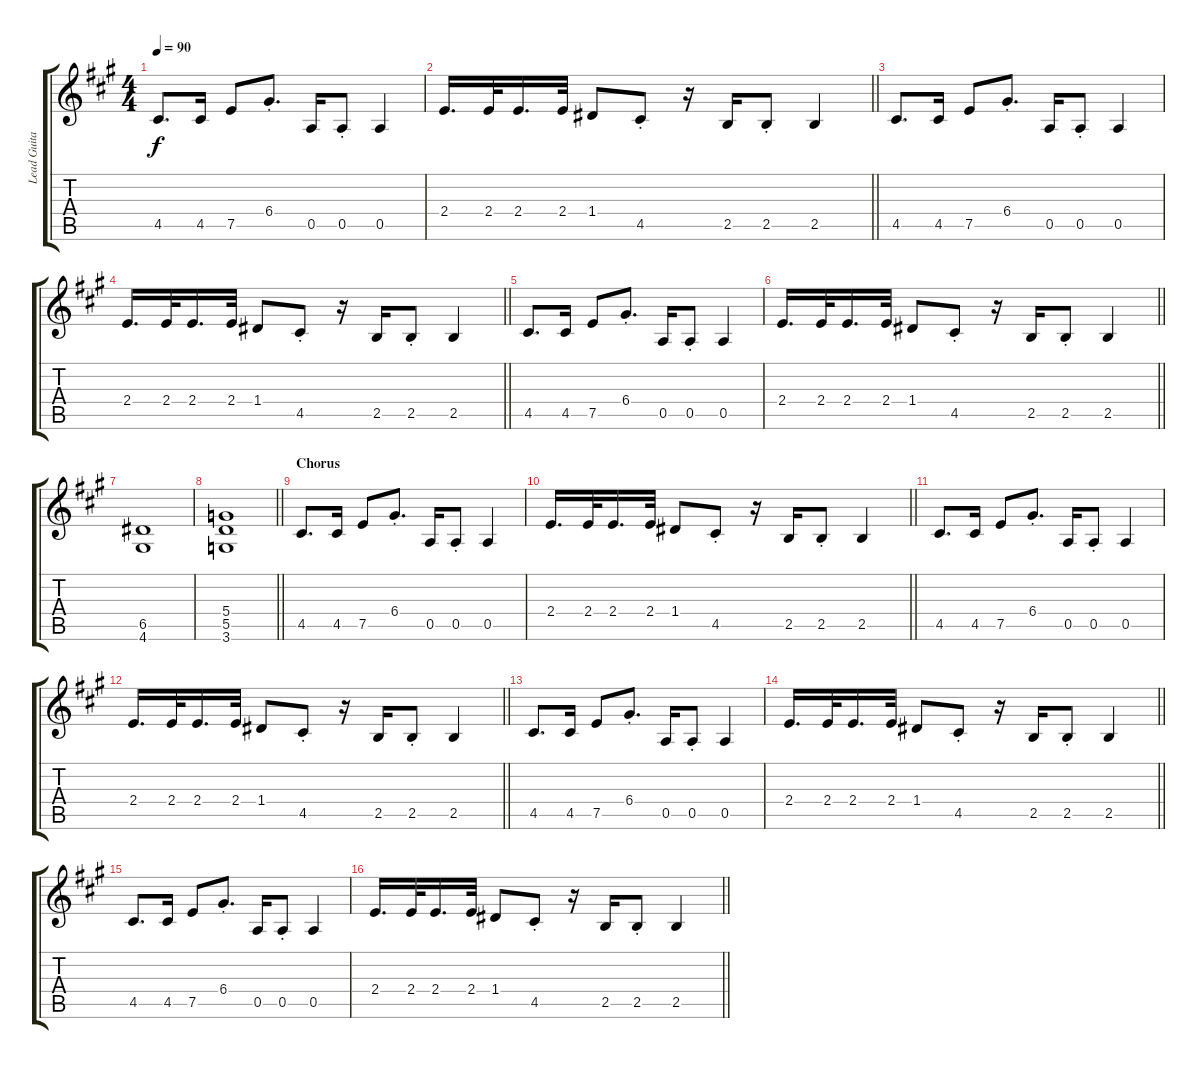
\track ("Lead Guitar" "Lead Guita") {instrument acousticguitarsteel}
\staff {score tabs}
\tuning (E4 B3 G3 D3 A2 E2) {hide}
\ts (4 4)
\tempo 90
\clef g2
\ks a
4.5.8{d dy f} 4.5.16 7.5.8 6.4{st}.8{d} 0.5.16 0.5{st}.8 0.5.4 |
\barLineRight lightlight
2.4.16{d} 2.4.32 2.4.16{d} 2.4.32 1.4.8 4.5{st}.8 r.16 2.5.16 2.5{st}.8 2.5.4 |
4.5.8{d} 4.5.16 7.5.8 6.4{st}.8{d} 0.5.16 0.5{st}.8 0.5.4 |
\barLineRight lightlight
2.4.16{d} 2.4.32 2.4.16{d} 2.4.32 1.4.8 4.5{st}.8 r.16 2.5.16 2.5{st}.8 2.5.4 |
4.5.8{d} 4.5.16 7.5.8 6.4{st}.8{d} 0.5.16 0.5{st}.8 0.5.4 |
\barLineRight lightlight
2.4.16{d} 2.4.32 2.4.16{d} 2.4.32 1.4.8 4.5{st}.8 r.16 2.5.16 2.5{st}.8 2.5.4 |
(6.5 4.6).1{instrument distortionguitar} |
\barLineRight lightlight
(5.4 5.5 3.6).1 |
\section ("" "Chorus")
4.5.8{d instrument acousticguitarsteel} 4.5.16 7.5.8 6.4{st}.8{d} 0.5.16 0.5{st}.8 0.5.4 |
\barLineRight lightlight
2.4.16{d} 2.4.32 2.4.16{d} 2.4.32 1.4.8 4.5{st}.8 r.16 2.5.16 2.5{st}.8 2.5.4 |
4.5.8{d} 4.5.16 7.5.8 6.4{st}.8{d} 0.5.16 0.5{st}.8 0.5.4 |
\barLineRight lightlight
2.4.16{d} 2.4.32 2.4.16{d} 2.4.32 1.4.8 4.5{st}.8 r.16 2.5.16 2.5{st}.8 2.5.4 |
4.5.8{d} 4.5.16 7.5.8 6.4{st}.8{d} 0.5.16 0.5{st}.8 0.5.4 |
\barLineRight lightlight
2.4.16{d} 2.4.32 2.4.16{d} 2.4.32 1.4.8 4.5{st}.8 r.16 2.5.16 2.5{st}.8 2.5.4 |
4.5.8{d} 4.5.16 7.5.8 6.4{st}.8{d} 0.5.16 0.5{st}.8 0.5.4 |
\barLineRight lightlight
2.4.16{d} 2.4.32 2.4.16{d} 2.4.32 1.4.8 4.5{st}.8 r.16 2.5.16 2.5{st}.8 2.5.4
